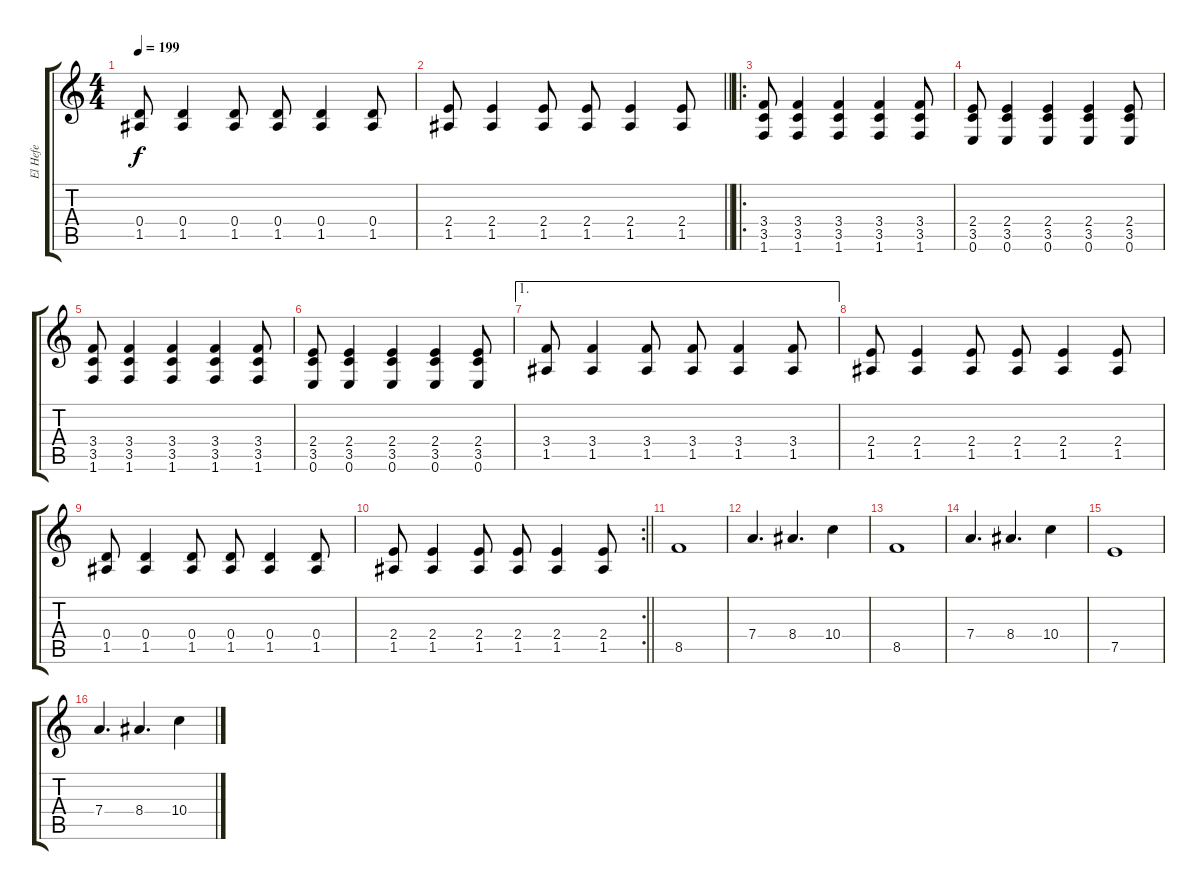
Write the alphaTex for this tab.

\track ("El Hefe" "El Hefe") {instrument distortionguitar}
\staff {score tabs}
\tuning (E4 B3 G3 D3 A2 E2) {hide}
\ts (4 4)
\tempo 199
\clef g2
\ks c
(0.4 1.5).8{dy f} (0.4 1.5).4 (0.4 1.5).8 (0.4 1.5).8 (0.4 1.5).4 (0.4 1.5).8 |
\barLineRight lightlight
(2.4 1.5).8 (2.4 1.5).4 (2.4 1.5).8 (2.4 1.5).8 (2.4 1.5).4 (2.4 1.5).8 |
\ro
\section ("" "")
(3.4 3.5 1.6).8 (3.4 3.5 1.6).4 (3.4 3.5 1.6).4 (3.4 3.5 1.6).4 (3.4 3.5 1.6).8 |
(2.4 3.5 0.6).8 (2.4 3.5 0.6).4 (2.4 3.5 0.6).4 (2.4 3.5 0.6).4 (2.4 3.5 0.6).8 |
(3.4 3.5 1.6).8 (3.4 3.5 1.6).4 (3.4 3.5 1.6).4 (3.4 3.5 1.6).4 (3.4 3.5 1.6).8 |
(2.4 3.5 0.6).8 (2.4 3.5 0.6).4 (2.4 3.5 0.6).4 (2.4 3.5 0.6).4 (2.4 3.5 0.6).8 |
\ae 1
(3.4 1.5).8 (3.4 1.5).4 (3.4 1.5).8 (3.4 1.5).8 (3.4 1.5).4 (3.4 1.5).8 |
(2.4 1.5).8 (2.4 1.5).4 (2.4 1.5).8 (2.4 1.5).8 (2.4 1.5).4 (2.4 1.5).8 |
(0.4 1.5).8 (0.4 1.5).4 (0.4 1.5).8 (0.4 1.5).8 (0.4 1.5).4 (0.4 1.5).8 |
\rc 2
\barLineRight lightlight
(2.4 1.5).8 (2.4 1.5).4 (2.4 1.5).8 (2.4 1.5).8 (2.4 1.5).4 (2.4 1.5).8 |
\section ("" "")
8.5.1{instrument electricguitarjazz} |
7.4.4{d} 8.4.4{d} 10.4.4 |
8.5.1 |
7.4.4{d} 8.4.4{d} 10.4.4 |
7.5.1 |
7.4.4{d} 8.4.4{d} 10.4.4
